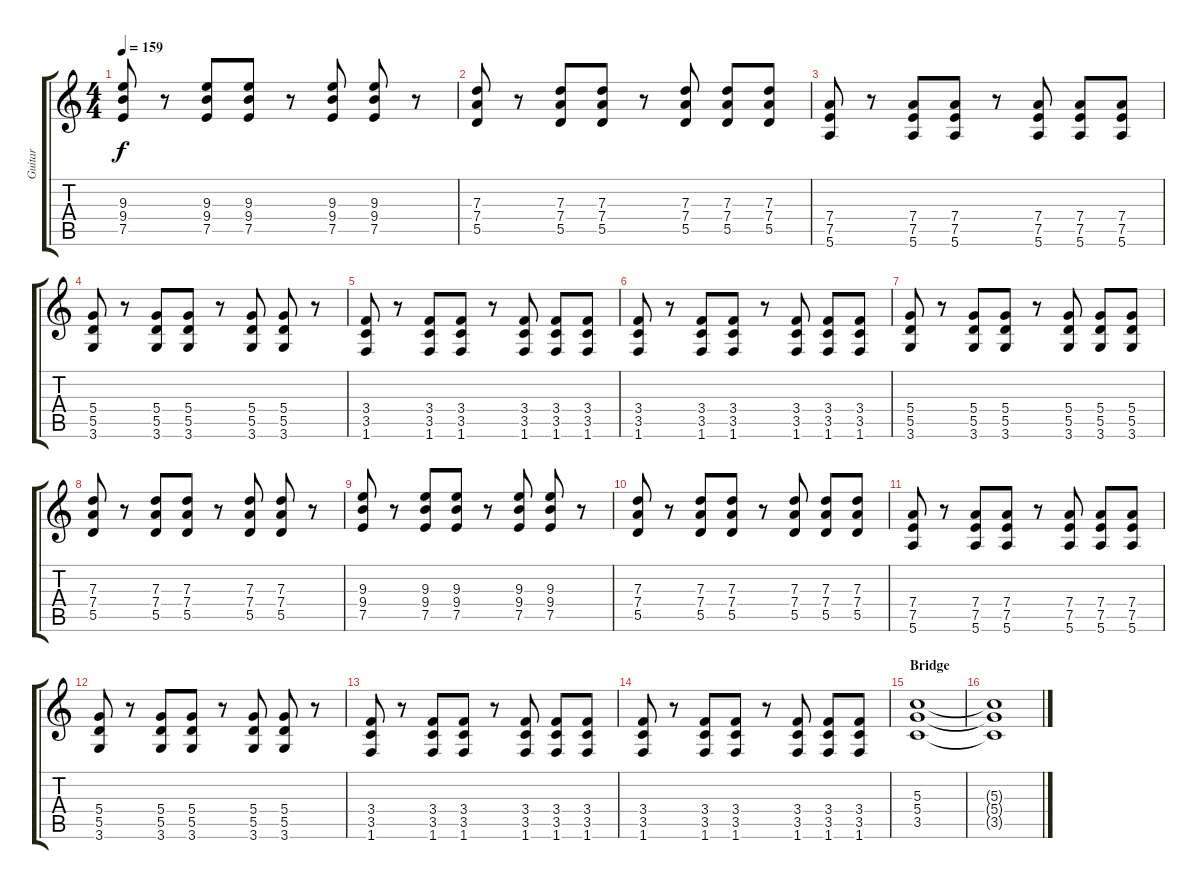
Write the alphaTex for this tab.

\track ("Guitar" "Guitar") {instrument acousticguitarsteel}
\staff {score tabs}
\tuning (E4 B3 G3 D3 A2 E2) {hide}
\ts (4 4)
\tempo 159
\clef g2
\ks c
(9.3 9.4 7.5).8{dy f} r.8 (9.3 9.4 7.5).8 (9.3 9.4 7.5).8 r.8 (9.3 9.4 7.5).8 (9.3 9.4 7.5).8 r.8 |
(7.3 7.4 5.5).8 r.8 (7.3 7.4 5.5).8 (7.3 7.4 5.5).8 r.8 (7.3 7.4 5.5).8 (7.3 7.4 5.5).8 (7.3 7.4 5.5).8 |
(7.4 7.5 5.6).8 r.8 (7.4 7.5 5.6).8 (7.4 7.5 5.6).8 r.8 (7.4 7.5 5.6).8 (7.4 7.5 5.6).8 (7.4 7.5 5.6).8 |
(5.4 5.5 3.6).8 r.8 (5.4 5.5 3.6).8 (5.4 5.5 3.6).8 r.8 (5.4 5.5 3.6).8 (5.4 5.5 3.6).8 r.8 |
(3.4 3.5 1.6).8 r.8 (3.4 3.5 1.6).8 (3.4 3.5 1.6).8 r.8 (3.4 3.5 1.6).8 (3.4 3.5 1.6).8 (3.4 3.5 1.6).8 |
(3.4 3.5 1.6).8 r.8 (3.4 3.5 1.6).8 (3.4 3.5 1.6).8 r.8 (3.4 3.5 1.6).8 (3.4 3.5 1.6).8 (3.4 3.5 1.6).8 |
(5.4 5.5 3.6).8{instrument acousticguitarsteel} r.8 (5.4 5.5 3.6).8 (5.4 5.5 3.6).8 r.8 (5.4 5.5 3.6).8 (5.4 5.5 3.6).8 (5.4 5.5 3.6).8 |
(7.3 7.4 5.5).8 r.8 (7.3 7.4 5.5).8 (7.3 7.4 5.5).8 r.8 (7.3 7.4 5.5).8 (7.3 7.4 5.5).8 r.8 |
(9.3 9.4 7.5).8 r.8 (9.3 9.4 7.5).8 (9.3 9.4 7.5).8 r.8 (9.3 9.4 7.5).8 (9.3 9.4 7.5).8 r.8 |
(7.3 7.4 5.5).8 r.8 (7.3 7.4 5.5).8 (7.3 7.4 5.5).8 r.8 (7.3 7.4 5.5).8 (7.3 7.4 5.5).8 (7.3 7.4 5.5).8 |
(7.4 7.5 5.6).8 r.8 (7.4 7.5 5.6).8 (7.4 7.5 5.6).8 r.8 (7.4 7.5 5.6).8 (7.4 7.5 5.6).8 (7.4 7.5 5.6).8 |
(5.4 5.5 3.6).8 r.8 (5.4 5.5 3.6).8 (5.4 5.5 3.6).8 r.8 (5.4 5.5 3.6).8 (5.4 5.5 3.6).8 r.8 |
(3.4 3.5 1.6).8 r.8 (3.4 3.5 1.6).8 (3.4 3.5 1.6).8 r.8 (3.4 3.5 1.6).8 (3.4 3.5 1.6).8 (3.4 3.5 1.6).8 |
(3.4 3.5 1.6).8 r.8 (3.4 3.5 1.6).8 (3.4 3.5 1.6).8 r.8 (3.4 3.5 1.6).8 (3.4 3.5 1.6).8 (3.4 3.5 1.6).8 |
\section ("" "Bridge")
(5.3 5.4 3.5).1{instrument acousticguitarsteel} |
(5.3{t} 5.4{t} 3.5{t}).1
